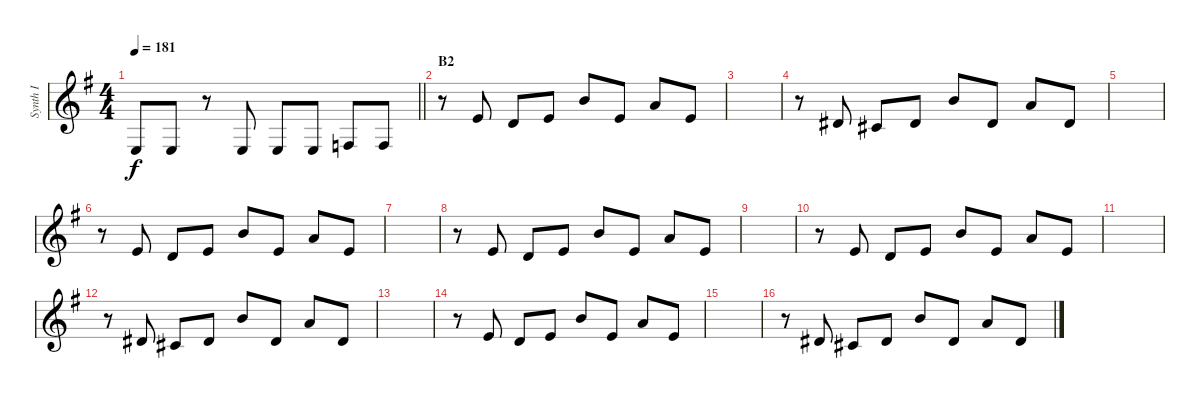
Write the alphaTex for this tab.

\track ("Synth I" "Synth I") {instrument pad7halo}
\staff {score}
\tuning (E4 B3 G3 D3 A2 E2) {hide}
\ts (4 4)
\tempo 181
\clef g2
\barLineRight lightlight
\ks g
0.6.8{ot 8vb dy f} 0.6.8{ot 8vb} r.8{ot 8vb} 0.6.8{ot 8vb} 0.6.8{ot 8vb} 0.6.8{ot 8vb} 1.6.8{ot 8vb} 1.6.8{ot 8vb} |
\section ("" "B2")
r.8 0.1.8{volume 8 instrument musicbox} 3.2.8 0.1.8 7.1.8 0.1.8 5.1.8 0.1.8 |
|
r.8 4.2.8 2.2.8 4.2.8 7.1.8 4.2.8 5.1.8 4.2.8 |
|
r.8 0.1.8 3.2.8 0.1.8 7.1.8 0.1.8 5.1.8 0.1.8 |
|
r.8 0.1.8 3.2.8 0.1.8 7.1.8 0.1.8 5.1.8 0.1.8 |
|
r.8 0.1.8 3.2.8 0.1.8 7.1.8 0.1.8 5.1.8 0.1.8 |
|
r.8 4.2.8 2.2.8 4.2.8 7.1.8 4.2.8 5.1.8 4.2.8 |
|
r.8 0.1.8 3.2.8 0.1.8 7.1.8 0.1.8 5.1.8 0.1.8 |
|
r.8 4.2.8 2.2.8 4.2.8 7.1.8 4.2.8 5.1.8 4.2.8
